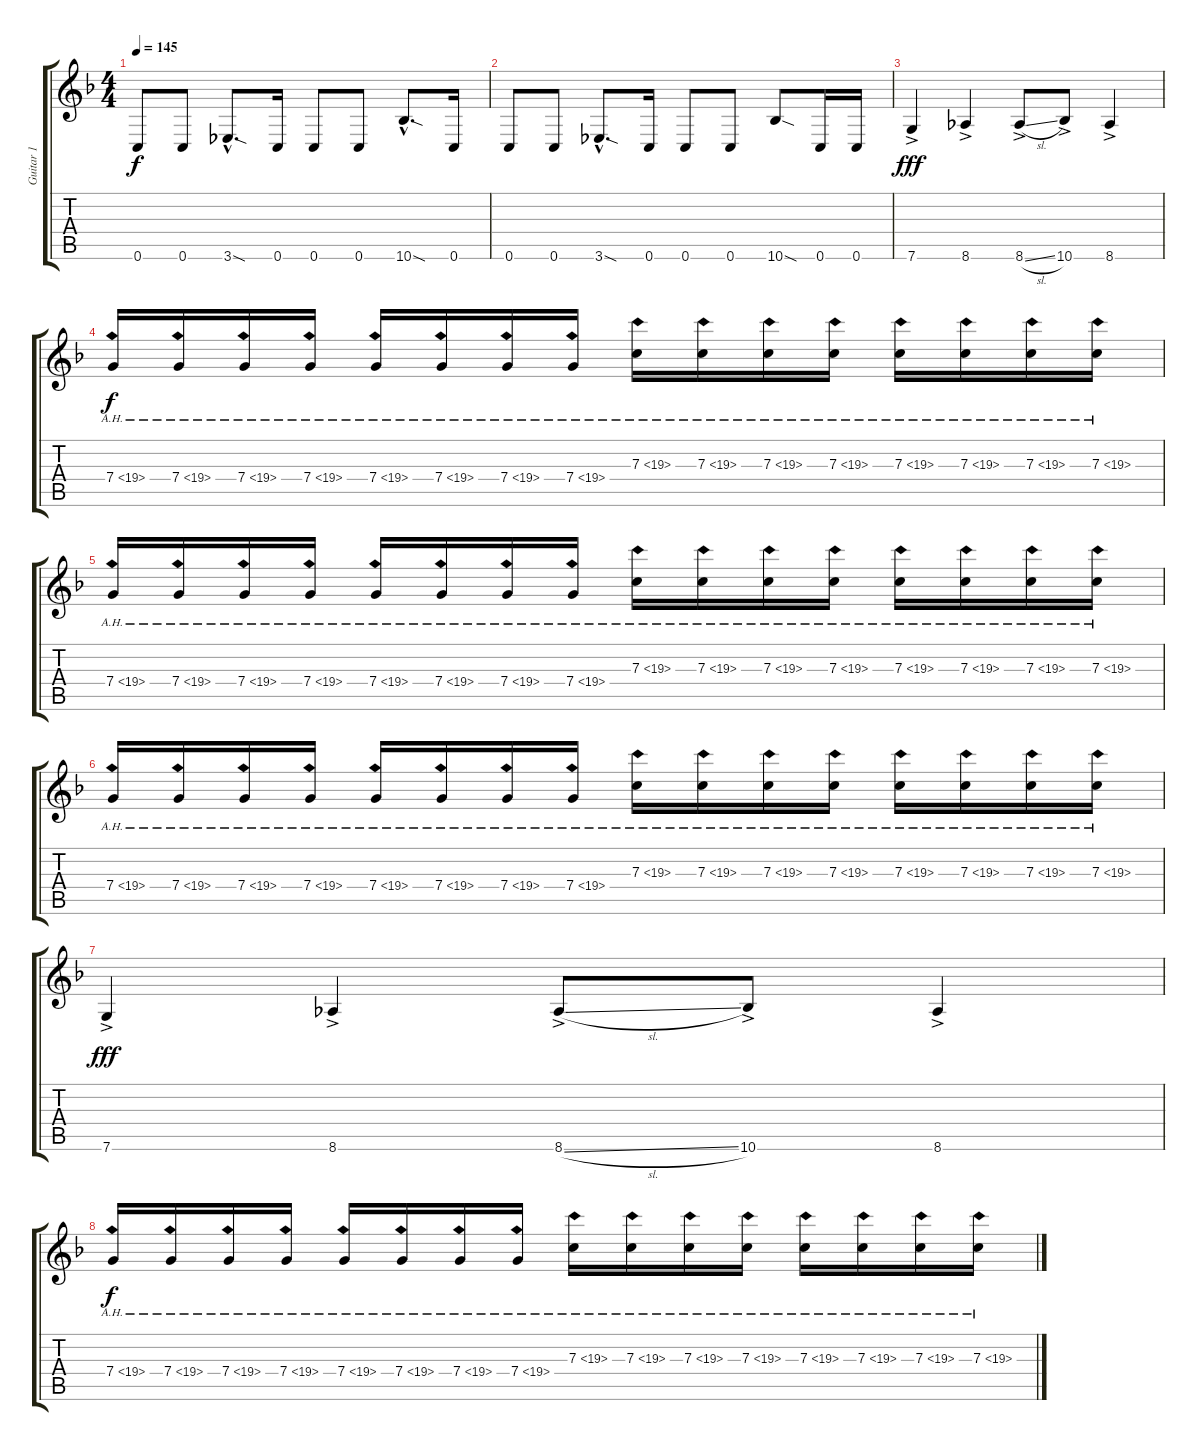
\track ("Guitar 1" "Guitar 1") {instrument overdrivenguitar}
\staff {score tabs}
\tuning (D4 A3 F3 C3 G2 C2) {hide}
\ts (4 4)
\tempo 145
\clef g2
\ks f
0.6.8{dy f} 0.6.8 3.6{sod hac}.8{d} 0.6.16 0.6.8 0.6.8 10.6{sod hac}.8{d} 0.6.16 |
0.6.8 0.6.8 3.6{sod hac}.8{d} 0.6.16 0.6.8 0.6.8 10.6{sod}.8 0.6.16 0.6.16 |
7.6{ac}.4{dy fff} 8.6{ac}.4 8.6{sl ac}.8 10.6{ac}.8 8.6{ac}.4 |
7.4{ah 12}.16{dy f} 7.4{ah 12}.16 7.4{ah 12}.16 7.4{ah 12}.16 7.4{ah 12}.16 7.4{ah 12}.16 7.4{ah 12}.16 7.4{ah 12}.16 7.3{ah 12}.16 7.3{ah 12}.16 7.3{ah 12}.16 7.3{ah 12}.16 7.3{ah 12}.16 7.3{ah 12}.16 7.3{ah 12}.16 7.3{ah 12}.16 |
7.4{ah 12}.16 7.4{ah 12}.16 7.4{ah 12}.16 7.4{ah 12}.16 7.4{ah 12}.16 7.4{ah 12}.16 7.4{ah 12}.16 7.4{ah 12}.16 7.3{ah 12}.16 7.3{ah 12}.16 7.3{ah 12}.16 7.3{ah 12}.16 7.3{ah 12}.16 7.3{ah 12}.16 7.3{ah 12}.16 7.3{ah 12}.16 |
7.4{ah 12}.16 7.4{ah 12}.16 7.4{ah 12}.16 7.4{ah 12}.16 7.4{ah 12}.16 7.4{ah 12}.16 7.4{ah 12}.16 7.4{ah 12}.16 7.3{ah 12}.16 7.3{ah 12}.16 7.3{ah 12}.16 7.3{ah 12}.16 7.3{ah 12}.16 7.3{ah 12}.16 7.3{ah 12}.16 7.3{ah 12}.16 |
7.6{ac}.4{dy fff} 8.6{ac}.4 8.6{sl ac}.8 10.6{ac}.8 8.6{ac}.4 |
7.4{ah 12}.16{dy f} 7.4{ah 12}.16 7.4{ah 12}.16 7.4{ah 12}.16 7.4{ah 12}.16 7.4{ah 12}.16 7.4{ah 12}.16 7.4{ah 12}.16 7.3{ah 12}.16 7.3{ah 12}.16 7.3{ah 12}.16 7.3{ah 12}.16 7.3{ah 12}.16 7.3{ah 12}.16 7.3{ah 12}.16 7.3{ah 12}.16
